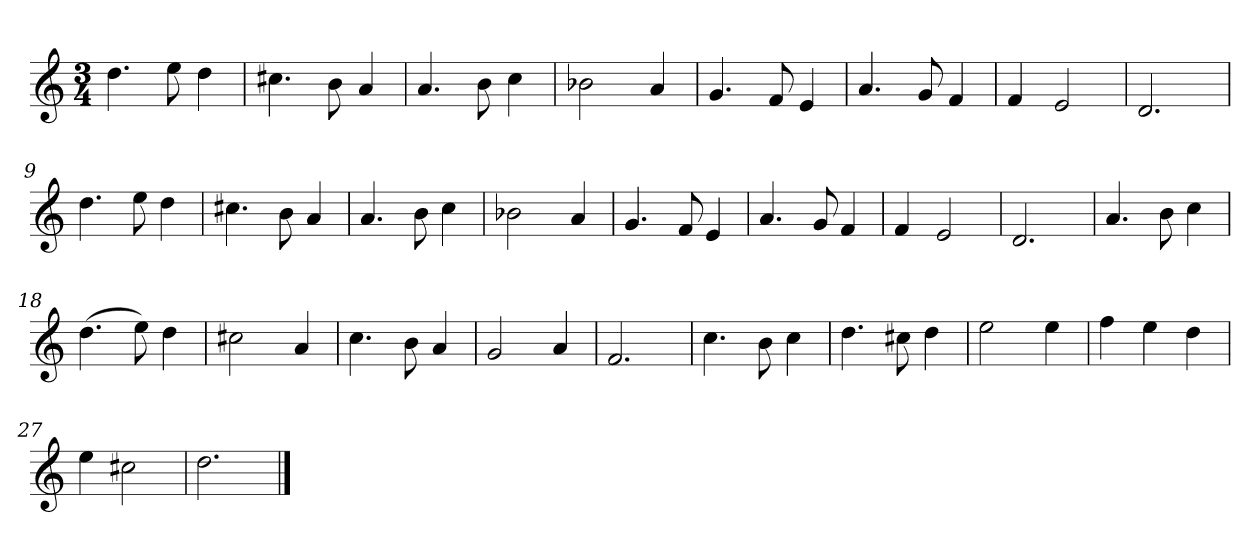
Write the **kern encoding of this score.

**kern
*part1
*staff1
*k[]
*M3/4
*MM120
=1
4.dd
8ee
4dd
=2
4.cc#X
8b
4a
=3
4.a
8b
4cc
=4
2b-X
4a
=5
4.g
8f
4e
=6
4.a
8g
4f
=7
4f
2e
=8
2.d
=9
4.dd
8ee
4dd
=10
4.cc#X
8b
4a
=11
4.a
8b
4cc
=12
2b-X
4a
=13
4.g
8f
4e
=14
4.a
8g
4f
=15
4f
2e
=16
2.d
=17
4.a
8b
4cc
=18
(4.dd
8ee)
4dd
=19
2cc#X
4a
=20
4.cc
8b
4a
=21
2g
4a
=22
2.f
=23
4.cc
8b
4cc
=24
4.dd
8cc#X
4dd
=25
2ee
4ee
=26
4ff
4ee
4dd
=27
4ee
2cc#X
=28
2.dd
==
*-
